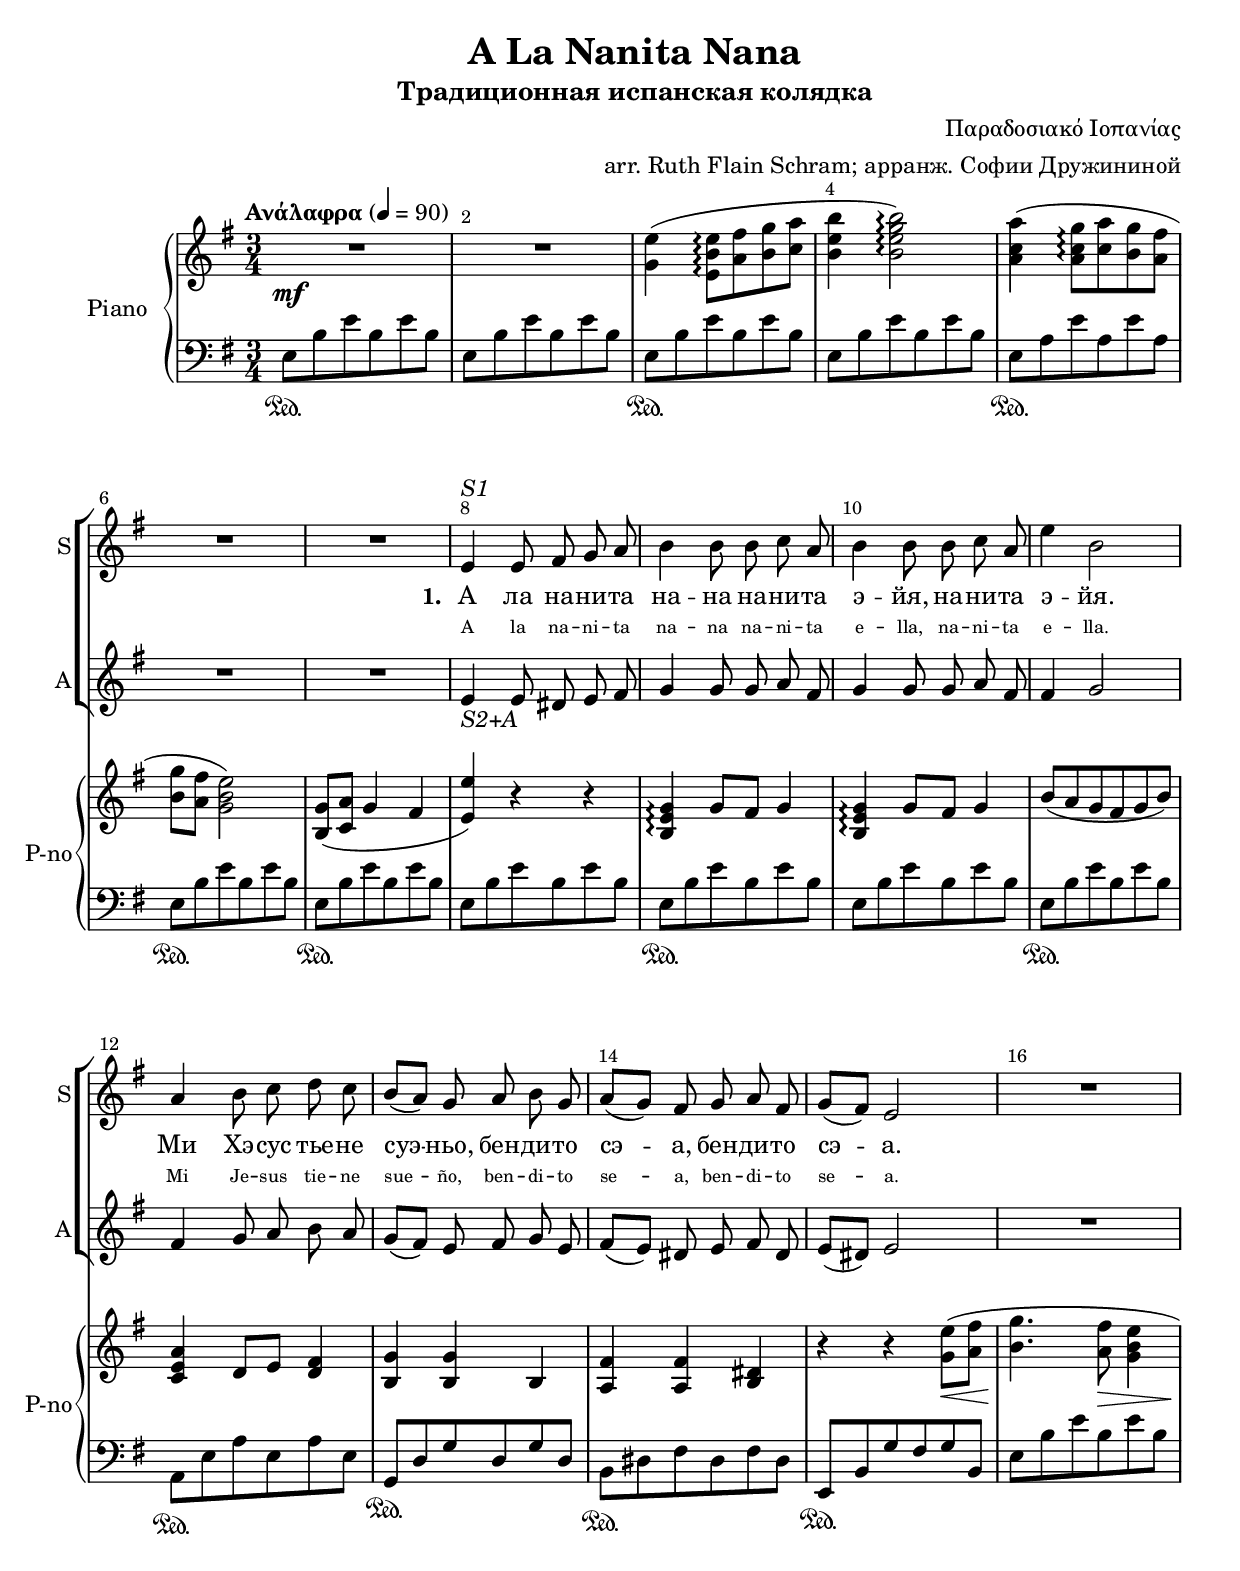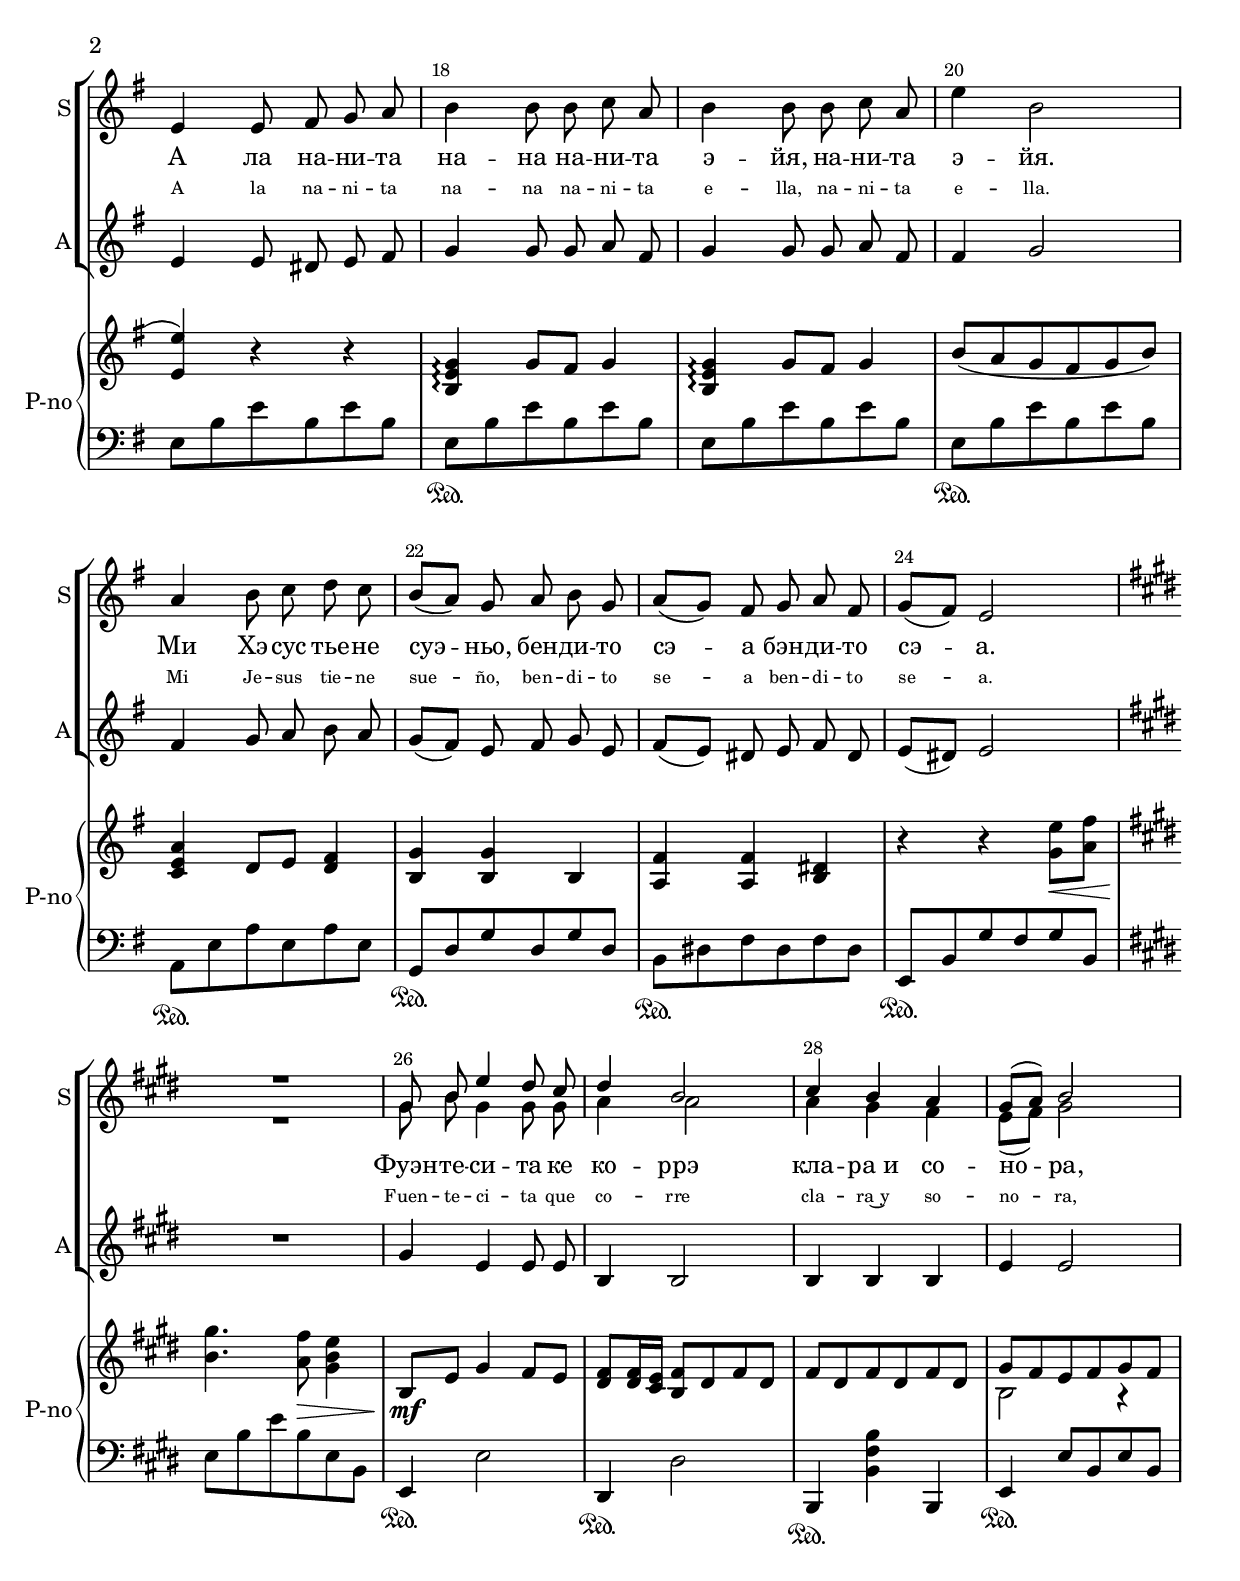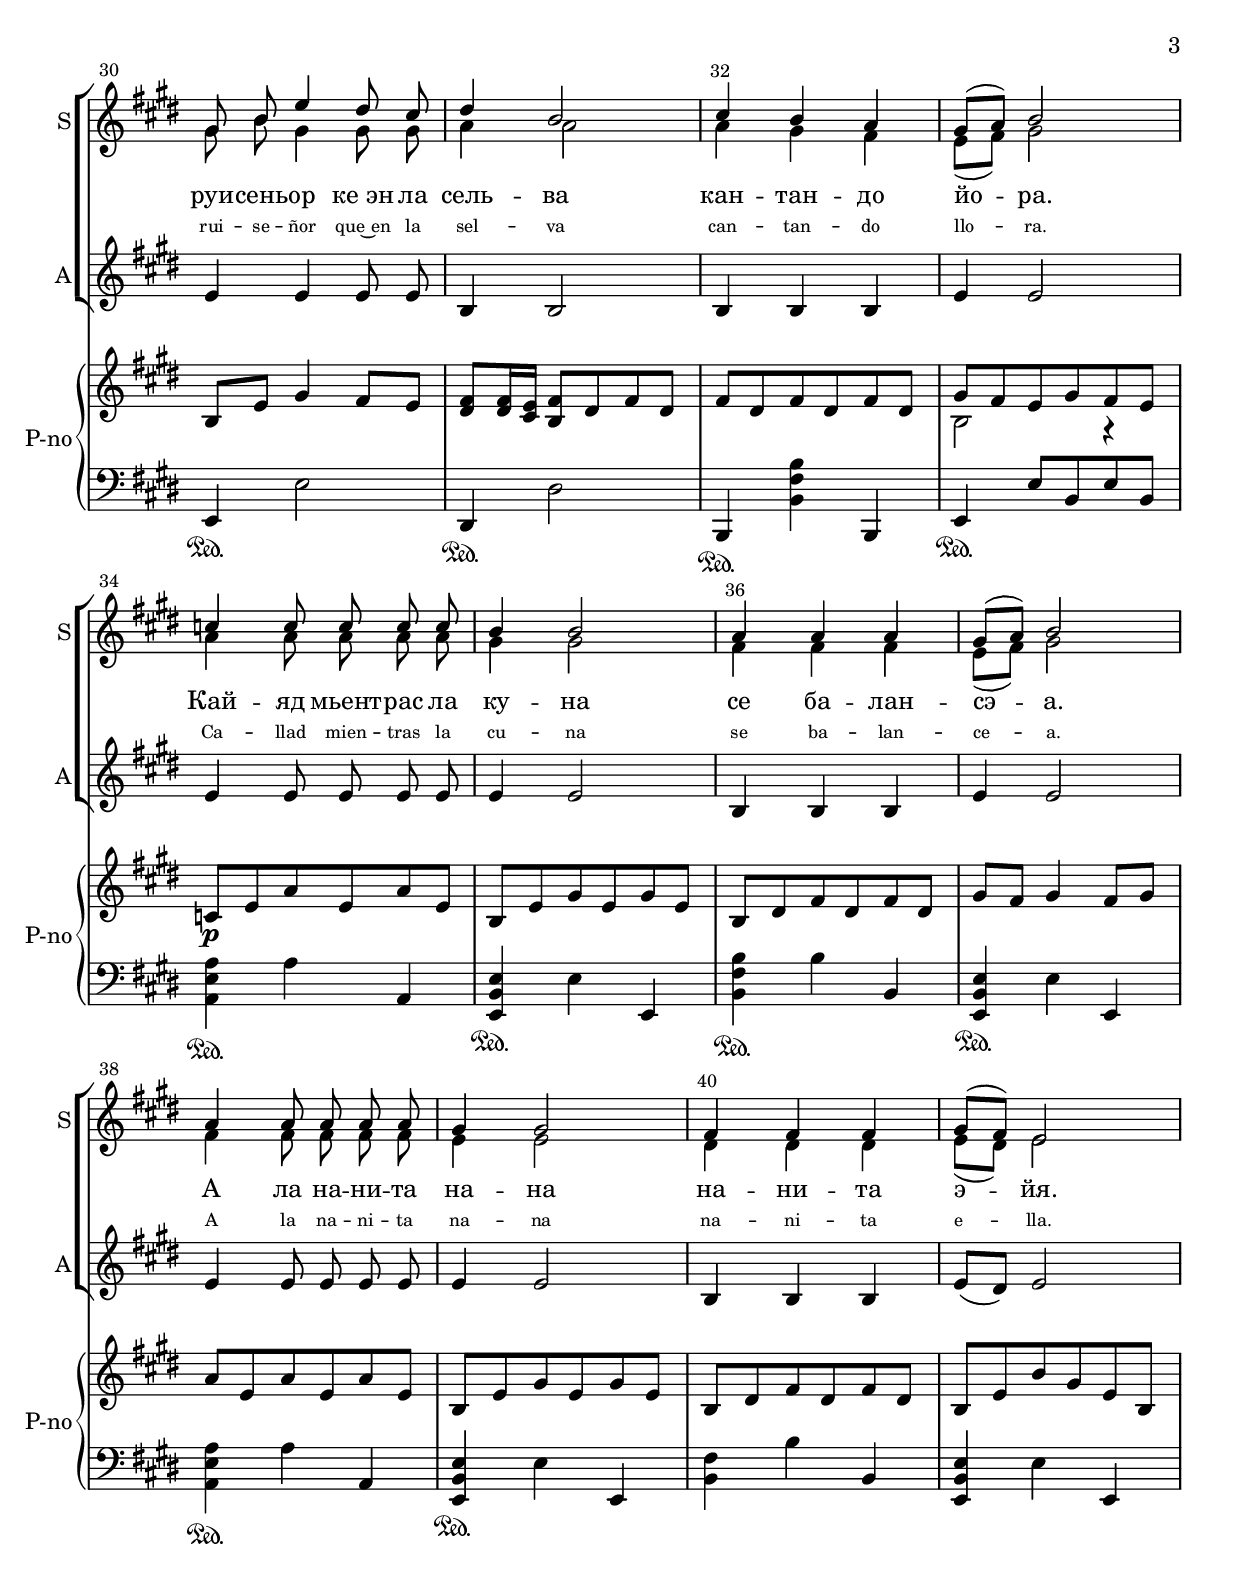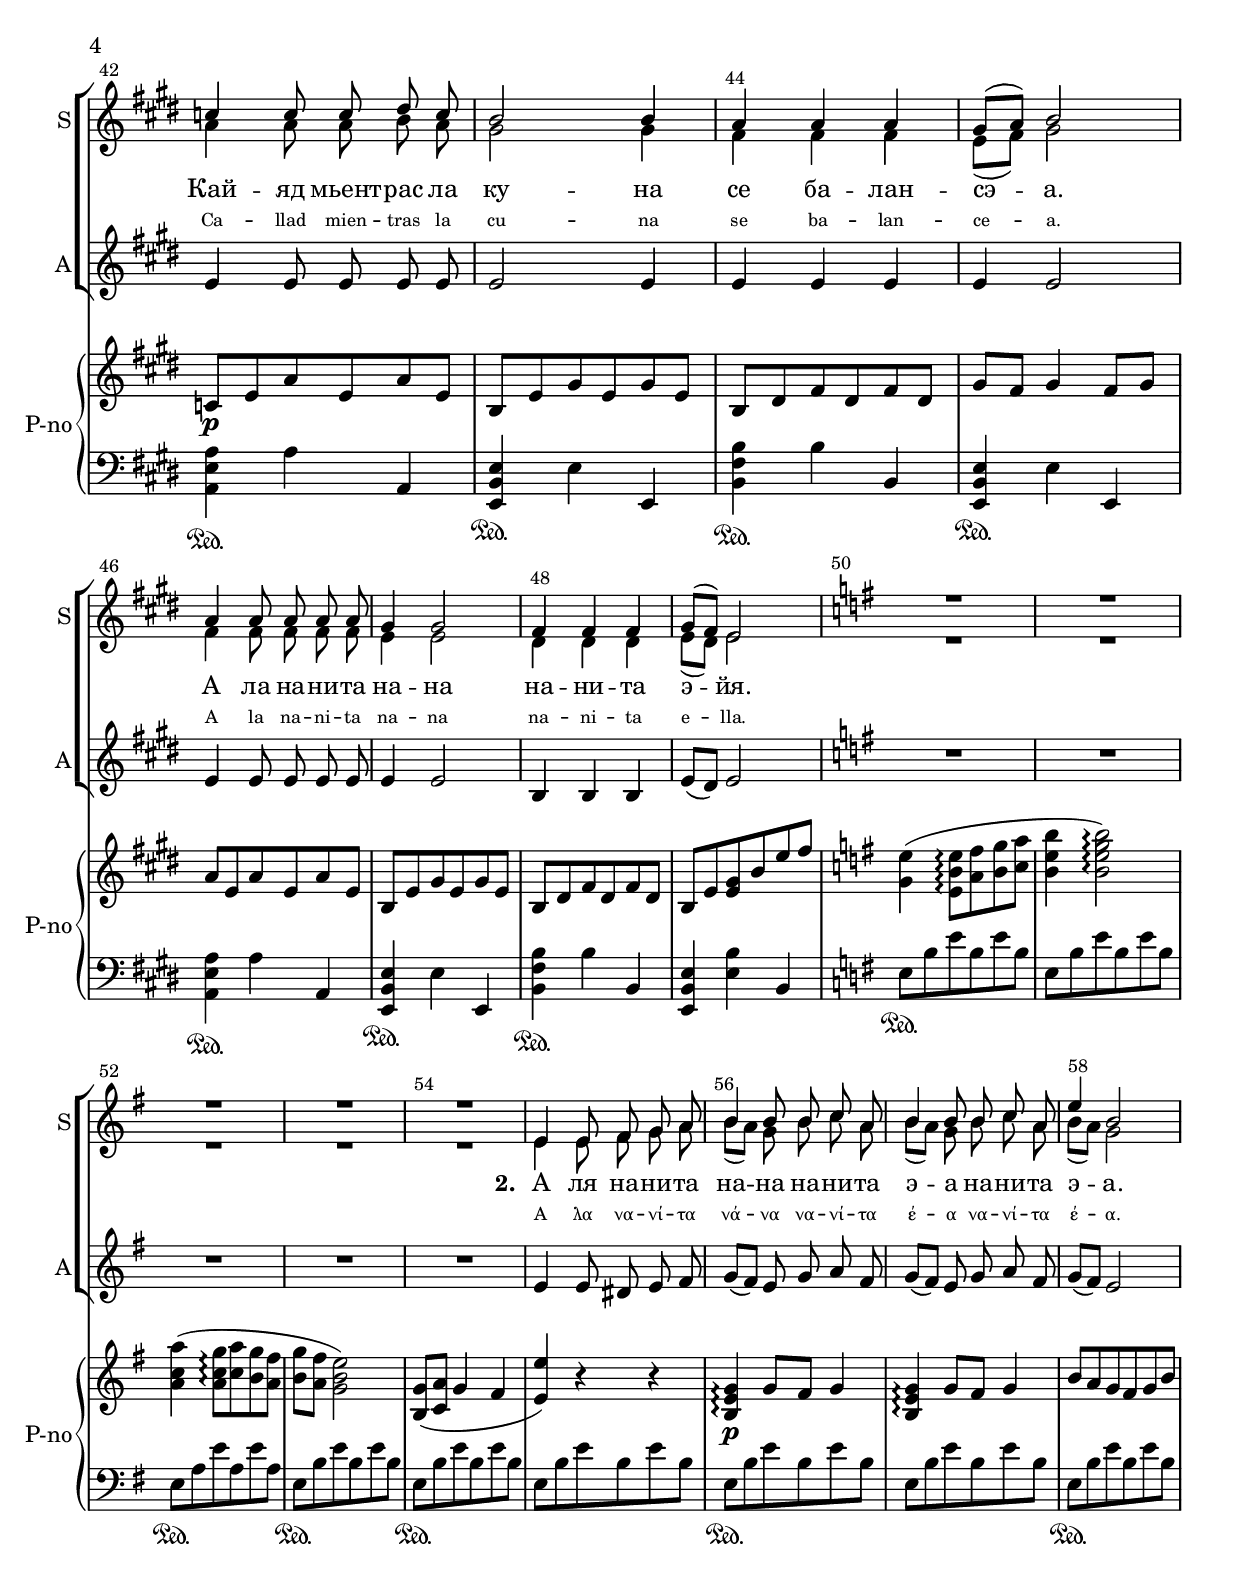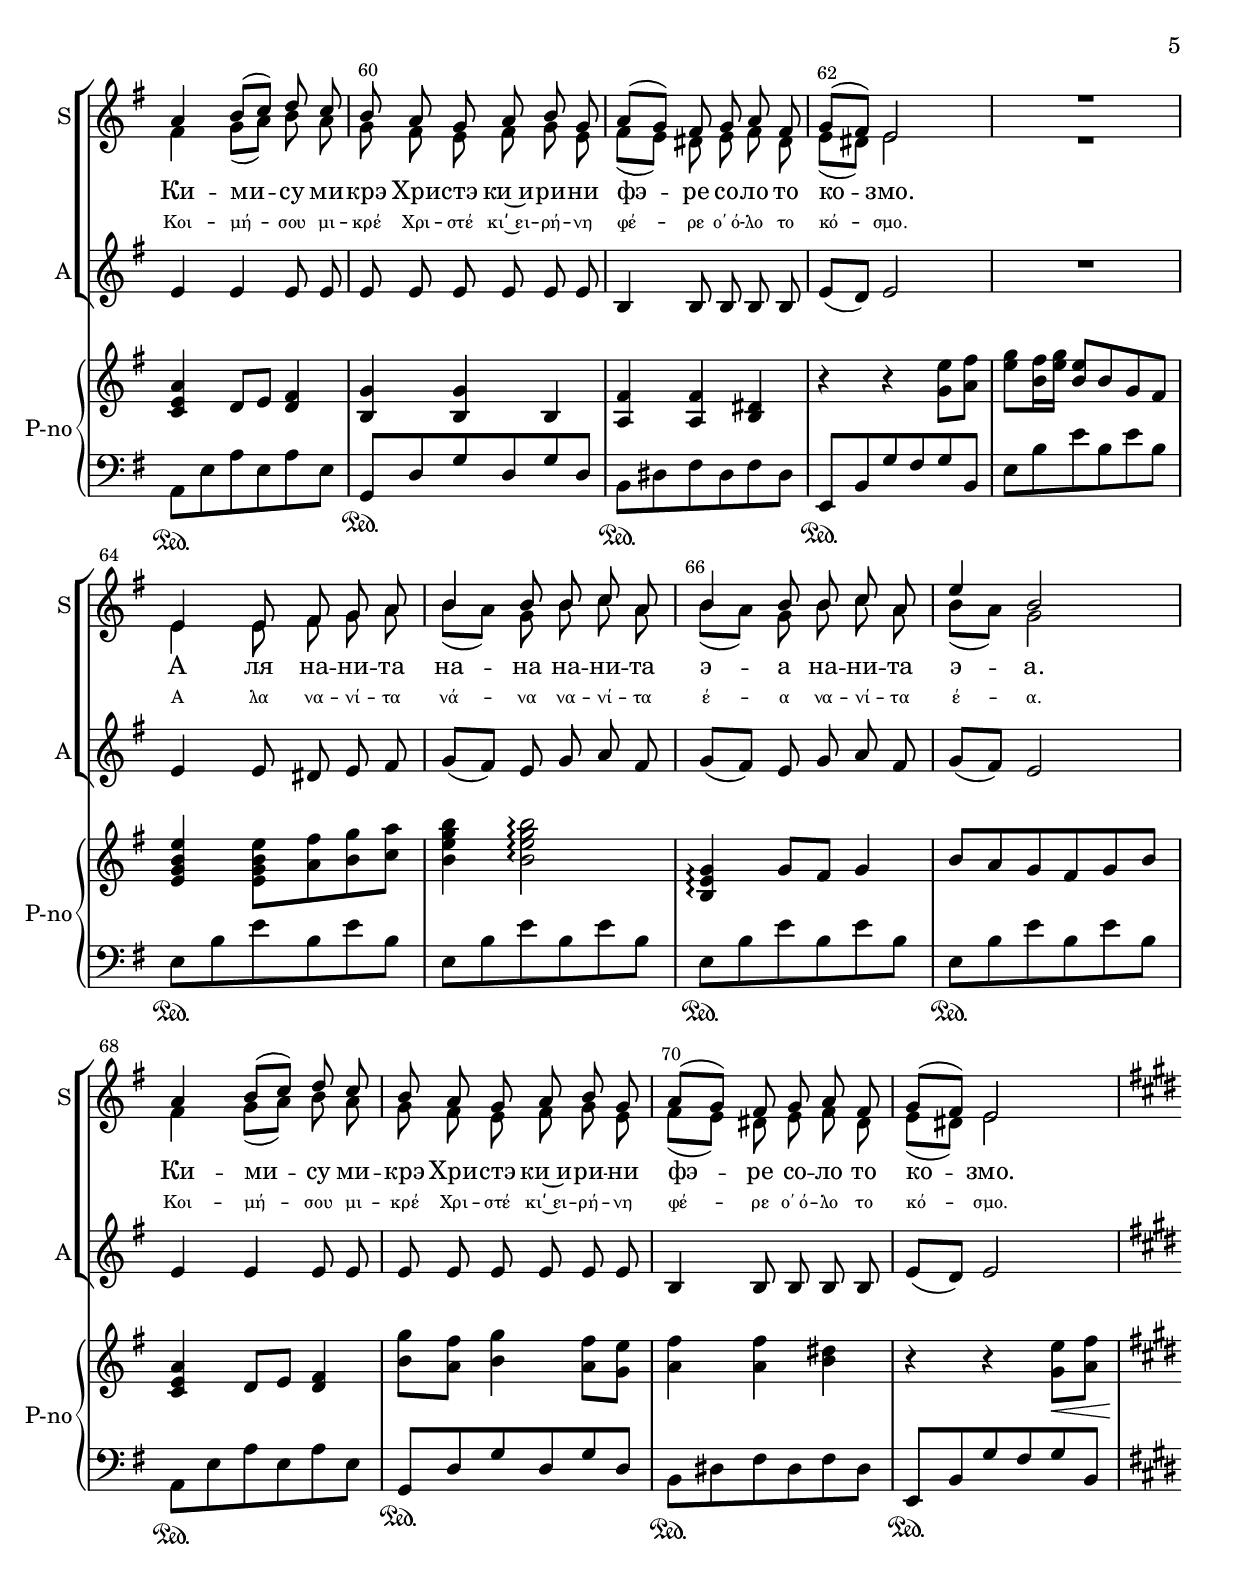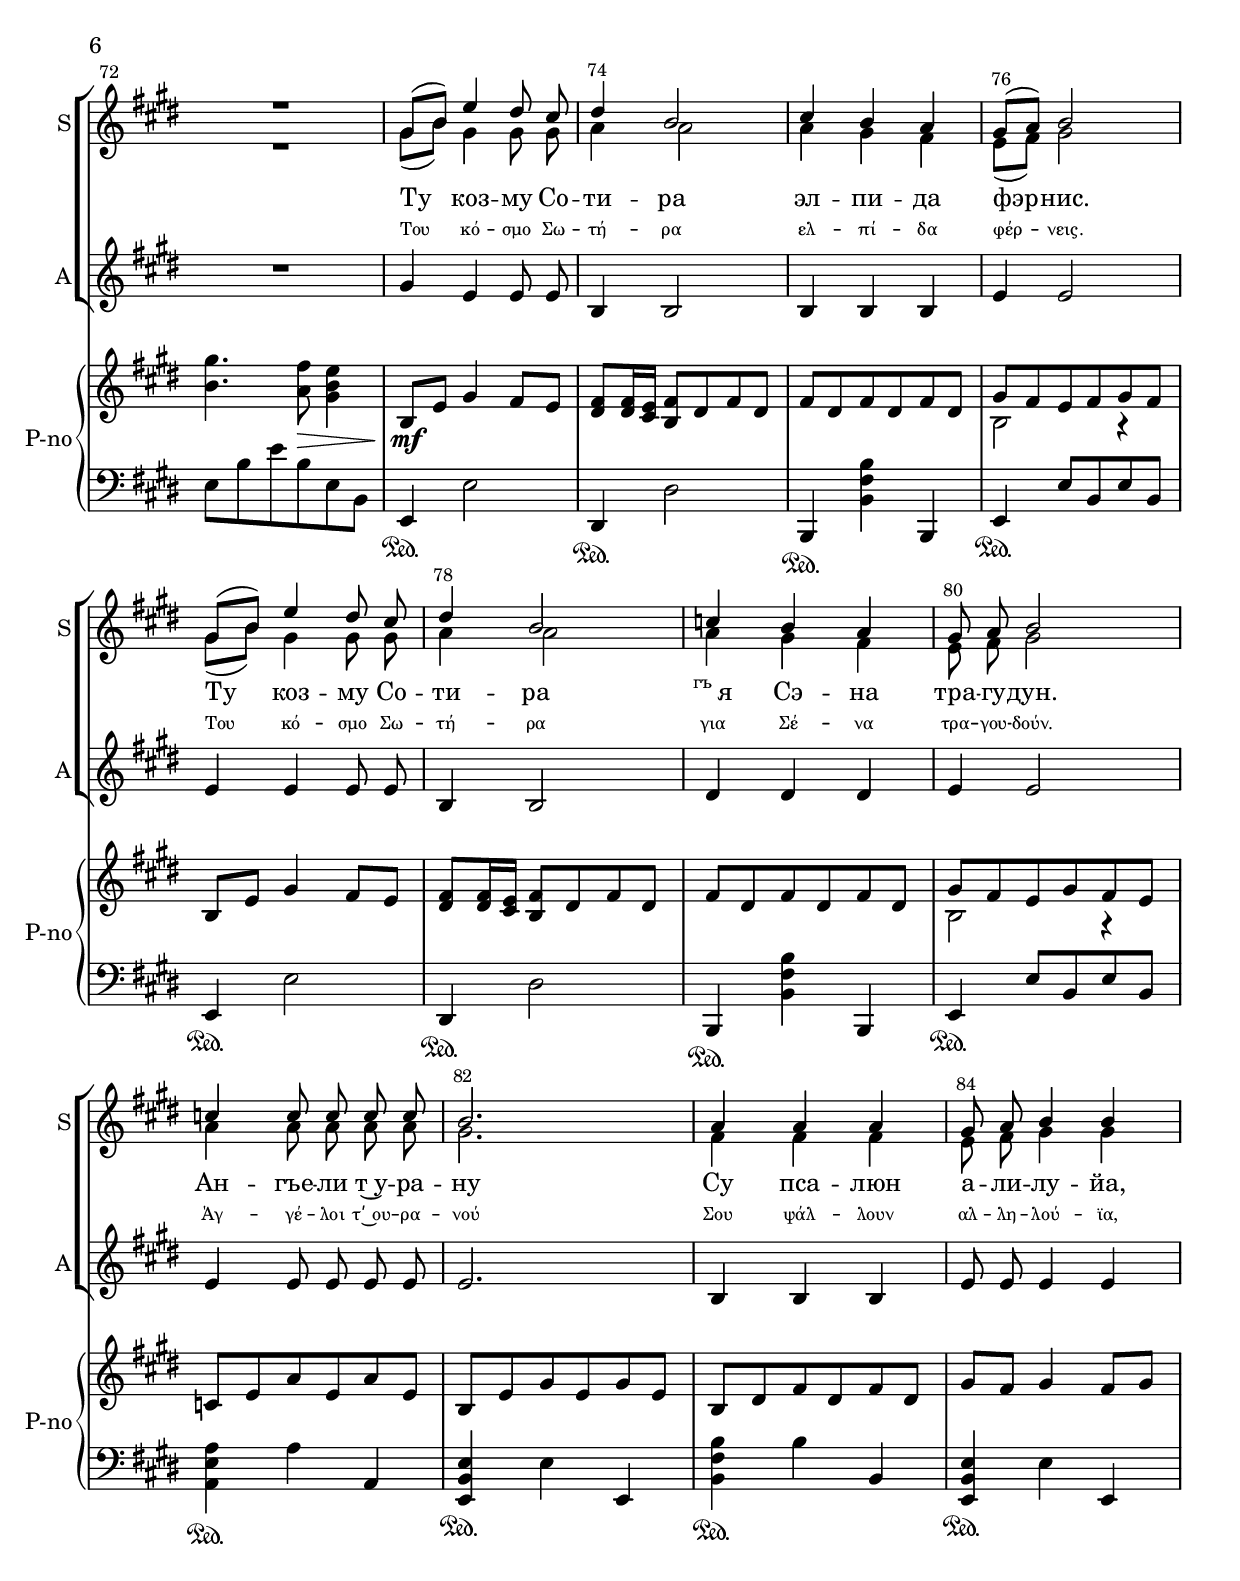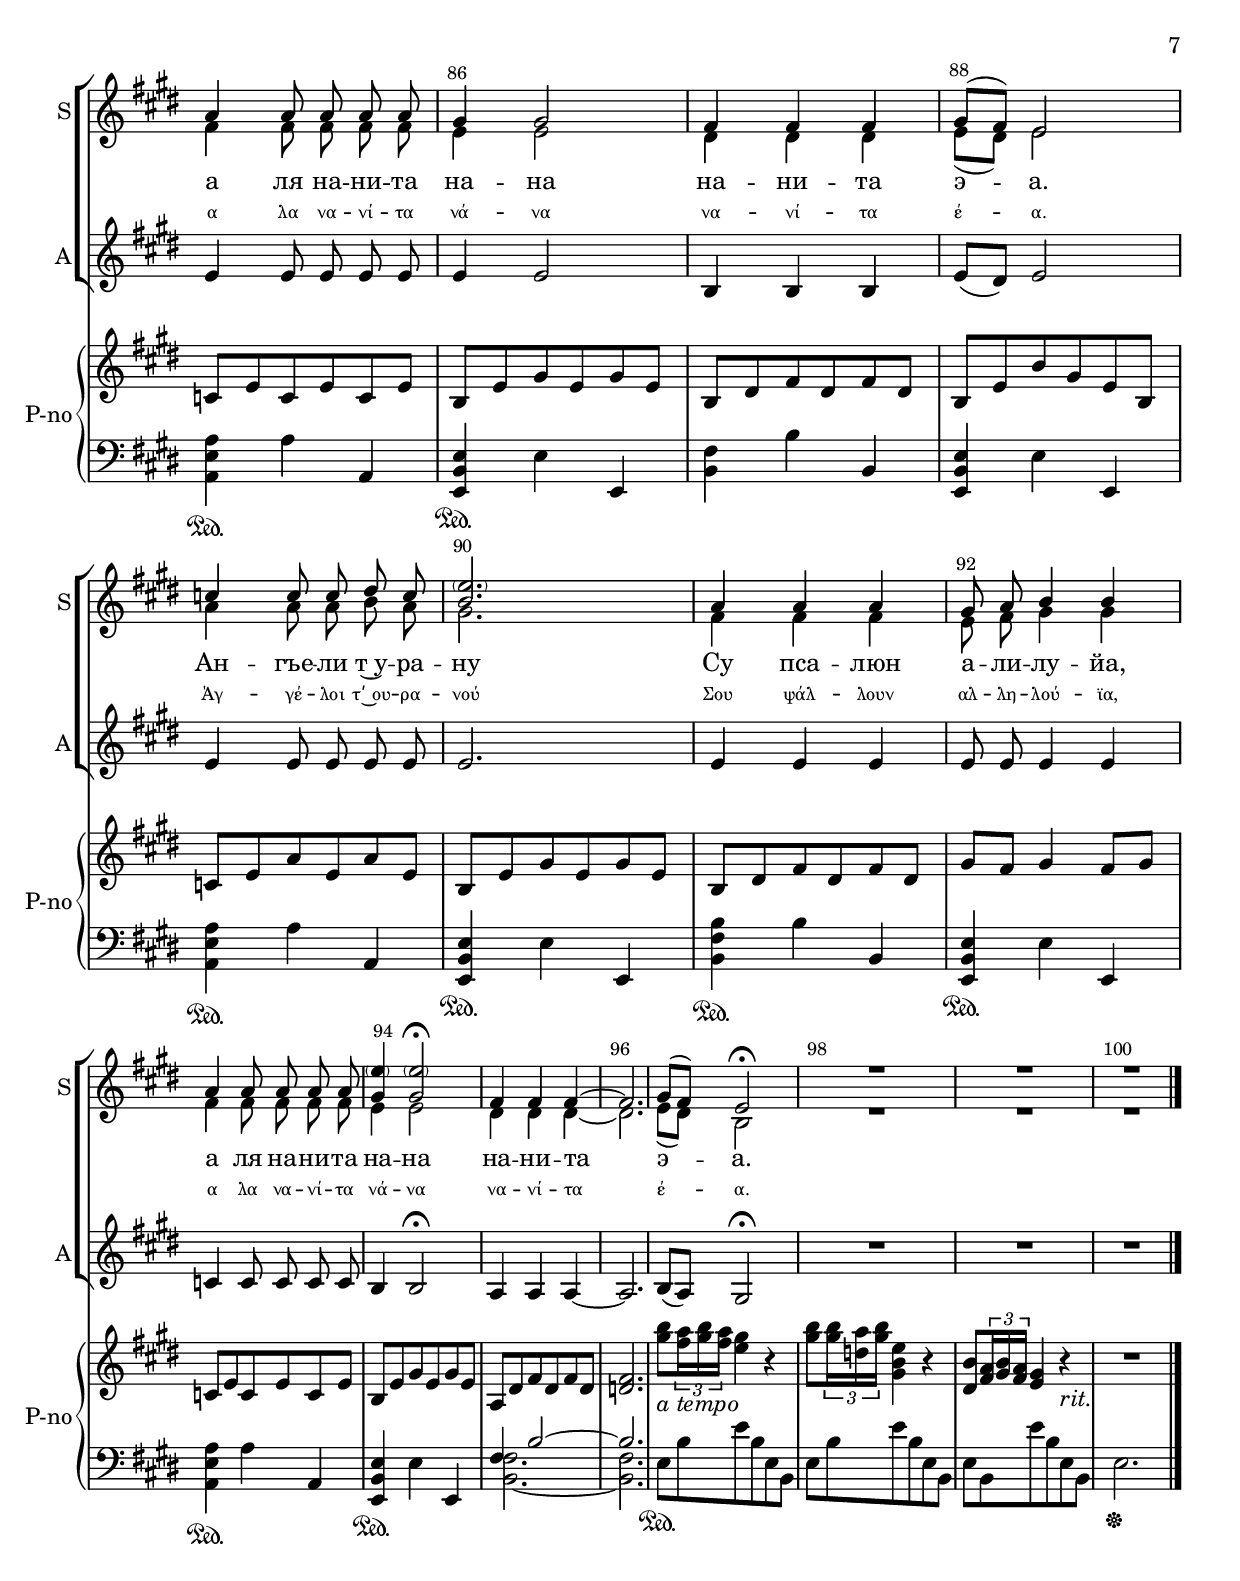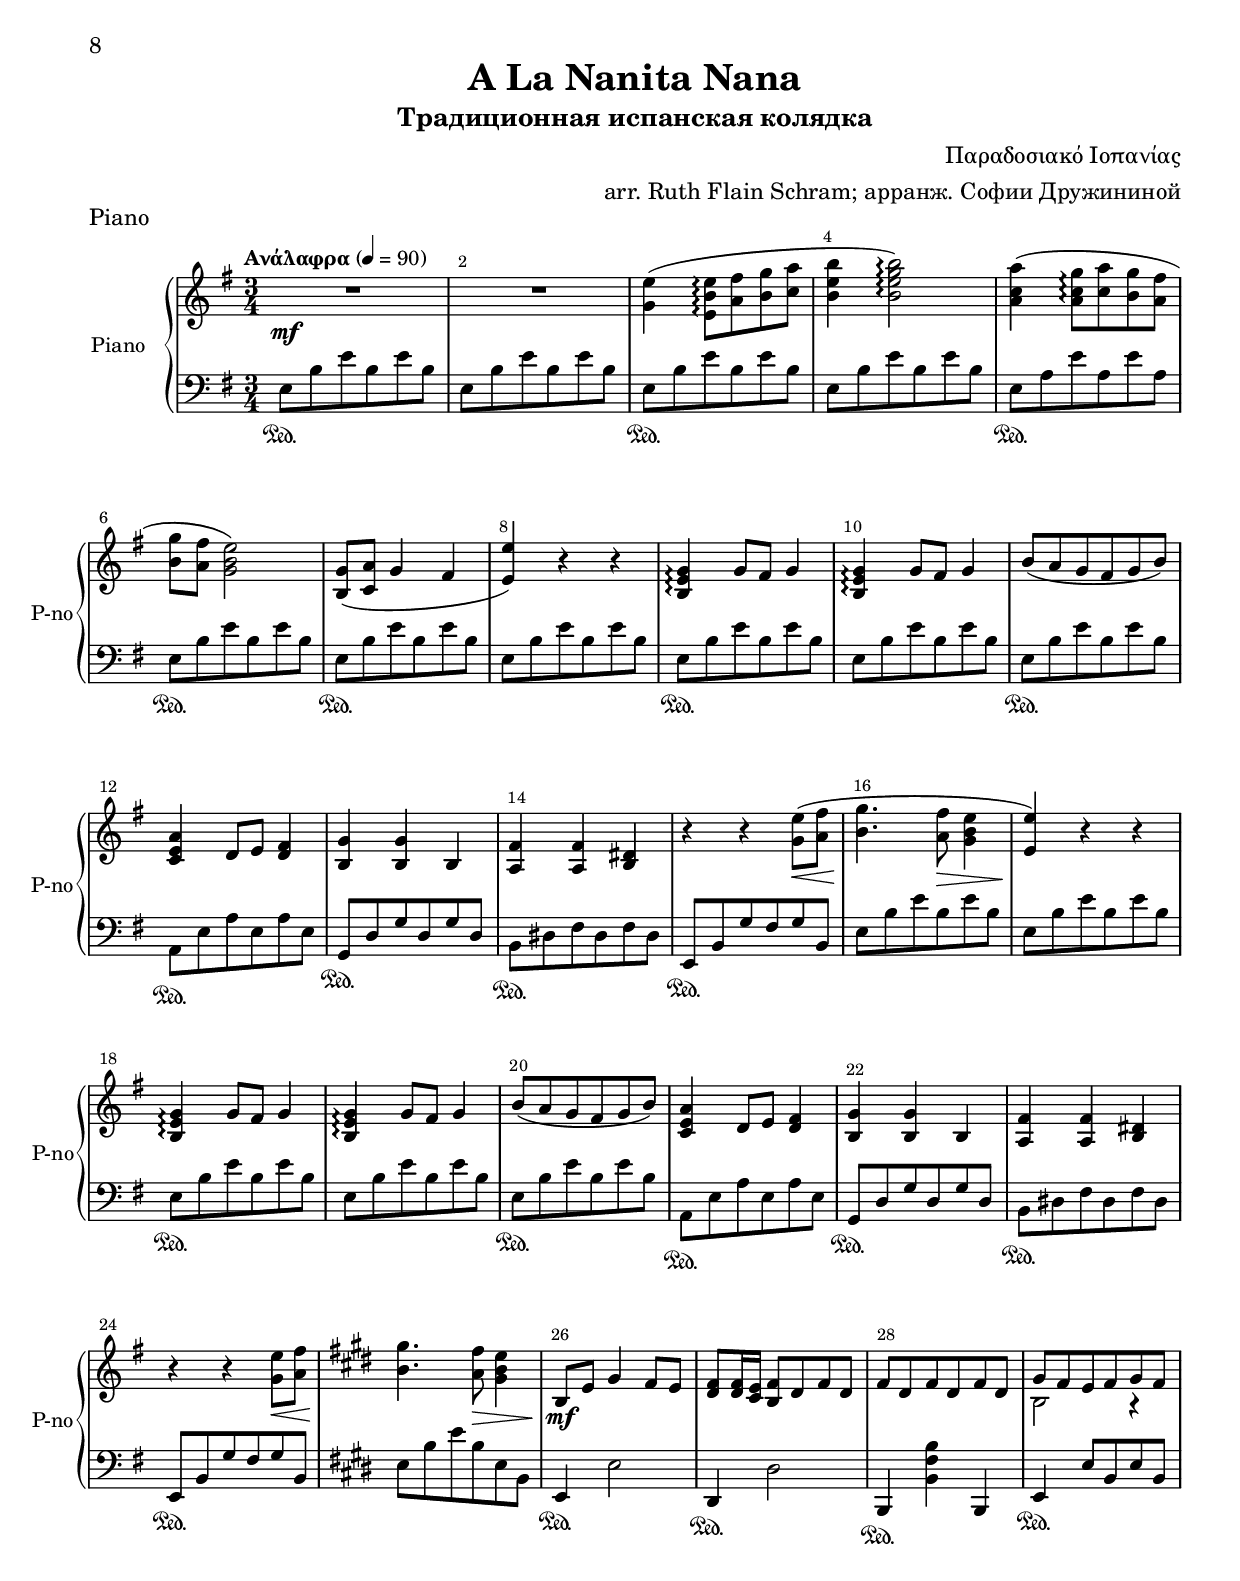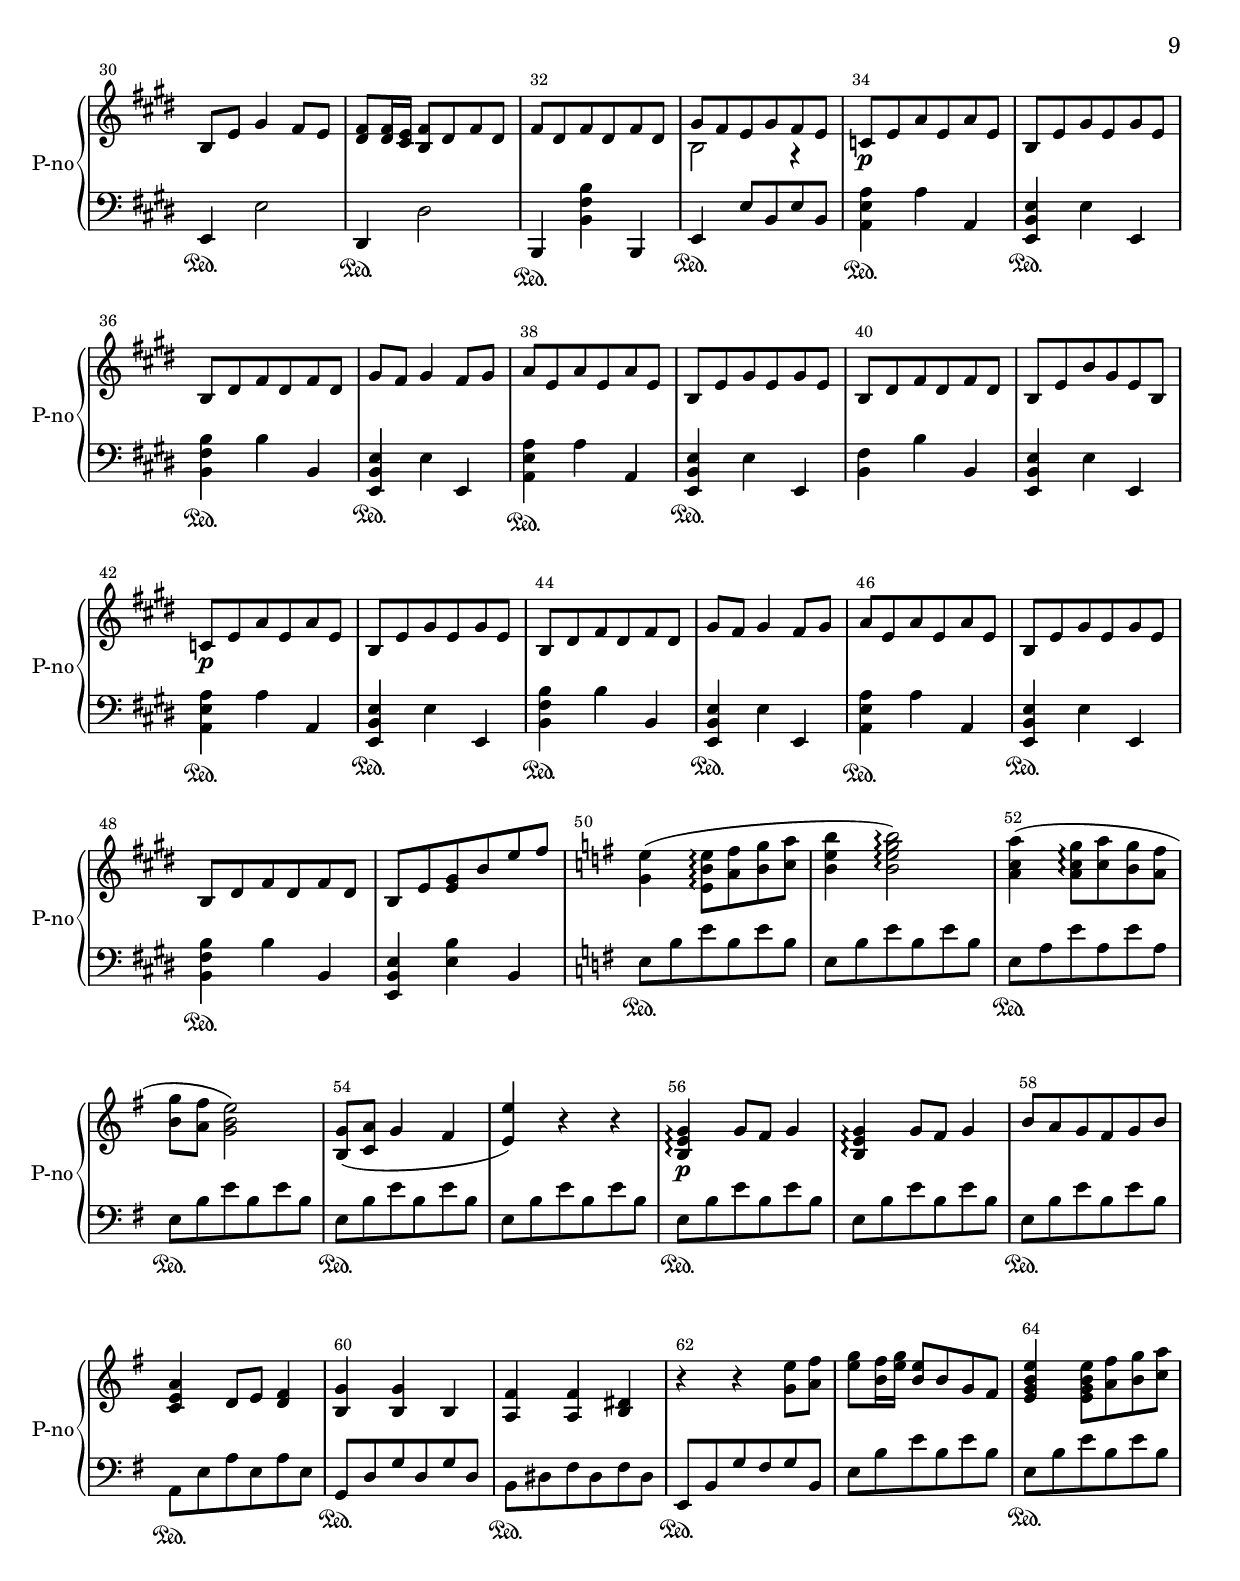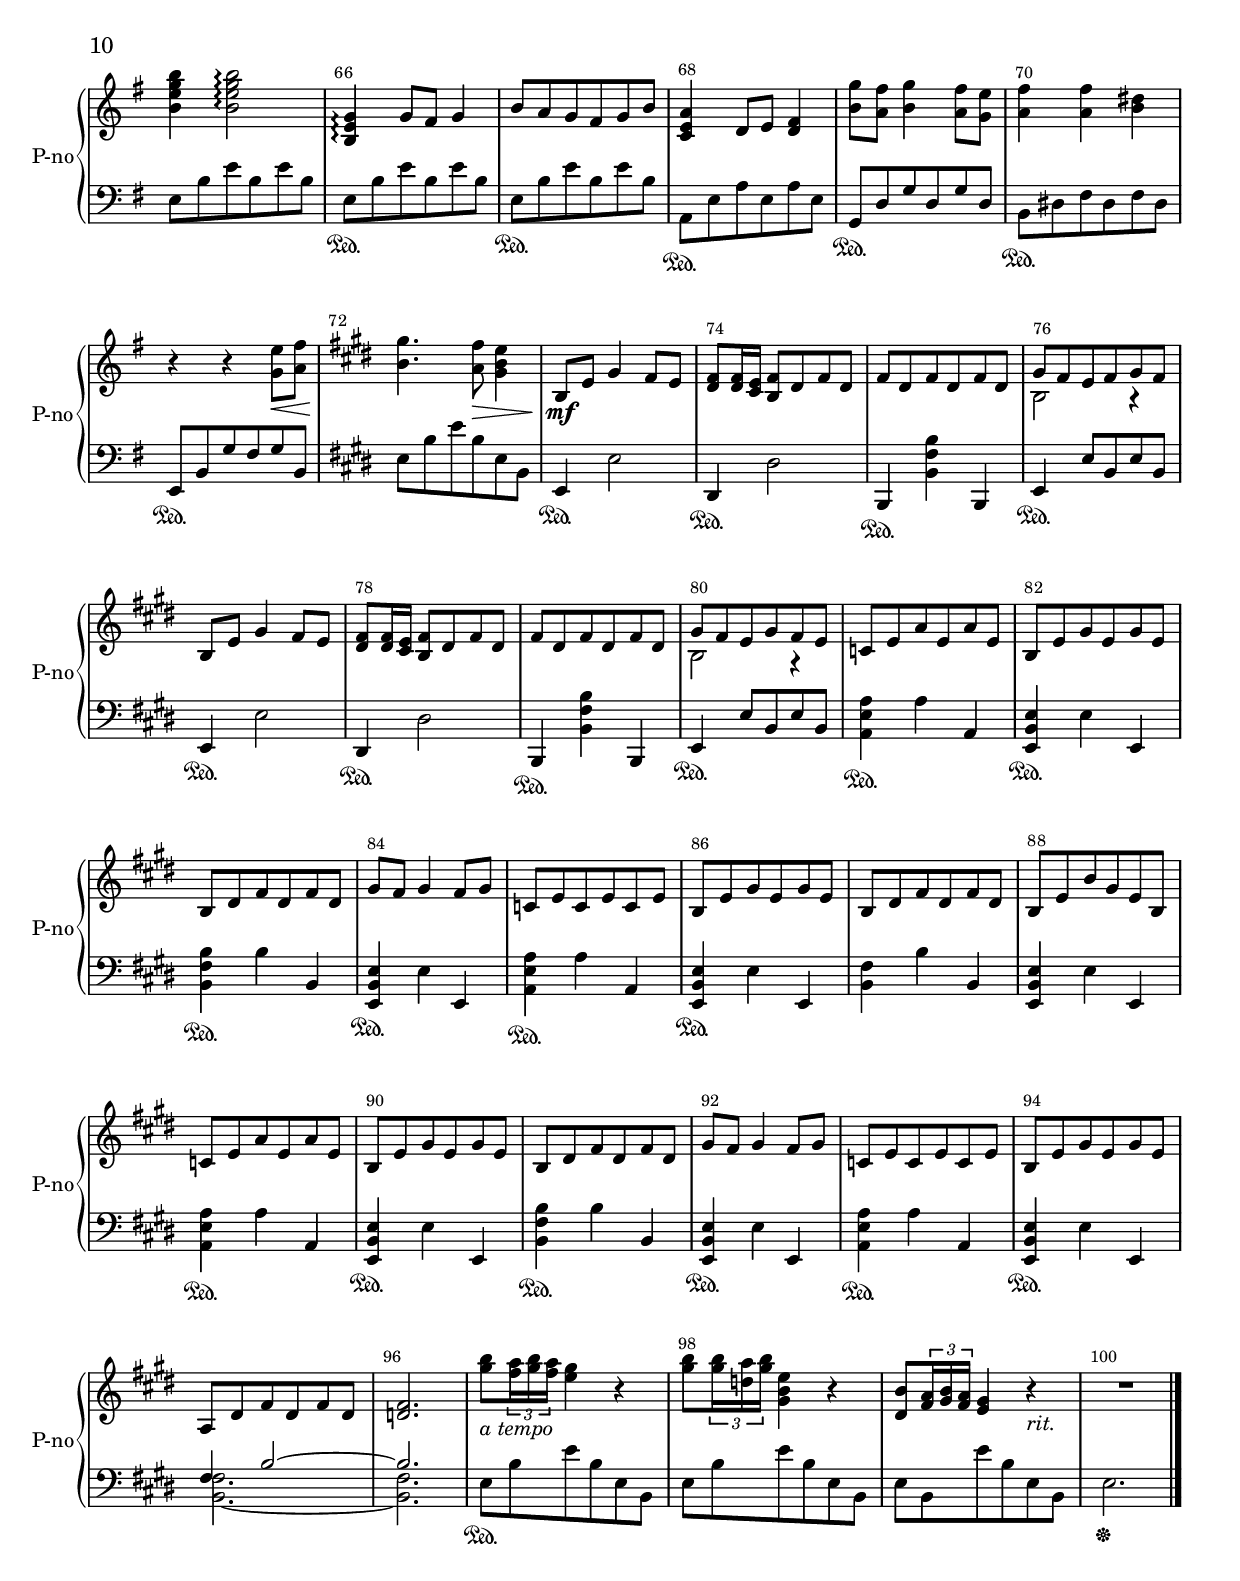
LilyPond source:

\version "2.20"

% закомментируйте строку ниже, чтобы получался pdf с навигацией
#(ly:set-option 'point-and-click #f)
#(ly:set-option 'midi-extension "mid")
#(ly:set-option 'embed-source-code #t) % внедряем исходник как аттач к pdf
#(set-default-paper-size "a4")
%#(set-global-staff-size 18)

\header {
  title = "A La Nanita Nana"
  subtitle = "Традиционная испанская колядка"
  composer = "Παραδοσιακό Ιοπανίας"
  arranger = "arr. Ruth Flain Schram; арранж. Софии Дружининой"
%  poet = "Слова Е. Руженцева"
  % Удалить строку версии LilyPond 
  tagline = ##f
}

%make visible number of every 2-nd bar
secondbar = {
  \override Score.BarNumber.break-visibility = #end-of-line-invisible
  \override Score.BarNumber.X-offset = #1
  \override Score.BarNumber.self-alignment-X = #LEFT
  \set Score.barNumberVisibility = #(every-nth-bar-number-visible 2)
}

% move dynamics a bit left (to be not up/under the note, but before)
placeDynamicsLeft = { \override DynamicText.X-offset = #-2.5 }

globali = {
  \time 3/4
  \numericTimeSignature
  \secondbar
%  \placeDynamicsLeft
      \set Score.skipBars = ##t
    \override MultiMeasureRest.expand-limit = #1
    \tempo "Ανάλαφρα" 4=90
}

global = {
  \globali
  \key e \minor
}

globaledur = {
  \globali
  \key e \major
}



%use this as temporary line break
abr = { \break }

% uncommend next line when finished
%abr = {}

%once hide accidental (runaround for cadenza
nat = { \once \hide Accidental }


introrest =  {
  R2.*7
}

secondrest =  {
  R2.*5
}

sopvoice = \relative c' {
  
  \global
  \autoBeamOff
  \dynamicUp
  \secondbar
  \oneVoice
  \introrest
  e4^\markup\italic"S1" e8 fis g a b4 b8 b c a |
  b4 b8 b c a  e'4 b2 | \abr
  a4 b8 c d c b[( a]) g a b g |

  a8[( g]) fis g a fis g[( fis]) e2 R2. \abr

  e4 e8 fis g a b4 b8 b c a |
  b4 b8 b c a  e'4 b2 | \abr
  a4 b8 c d c b[( a]) g a b g |
      a8[( g]) fis g a fis g[( fis]) e2 
      
      \key e\major
      \voiceOne
      R2.
  
  
  
% \key e\major
  
  
  gis8 b e4 dis8 cis dis4 b2 |
  cis4 b a gis8[( a]) b2 | \abr
  gis8 b e4 dis8 cis dis4 b2 |
  cis4 b a gis8[( a]) b2 | \abr
  
  c4 c8 c c c b4 b2 |
  a4 a a gis8[( a]) b2 | \abr
  a4 a8 a a a gis4 gis2 |
  fis4 fis fis gis8[( fis]) e2 | \abr
  
  c'4 c8 c dis c b2 b4 |
  a4 a a gis8[( a]) b2 | \abr
  a4 a8 a a a gis4 gis2 |
  fis4 fis fis gis8[( fis]) e2
  
  \key e\minor
  
  \secondrest
  
  e4 e8 fis g a b4 b8 b c a |
  b4 b8 b c a  e'4 b2 |
  \abr
  a4 b8[( c]) d c b a g a b g |

  a8[( g]) fis g a fis g[( fis]) e2 R2. \abr

        e4 e8 fis g a b4 b8 b c a |
  b4 b8 b c a  e'4 b2 |
  \abr
  a4 b8[( c]) d c b a g a b g |
      a8[( g]) fis g a fis g[( fis]) e2 
      \key e\major R2.


%  \key e\major
  
  
  gis8[( b]) e4 dis8 cis dis4 b2 |
  cis4 b a gis8[( a]) b2 | \abr
  gis8[( b]) e4 dis8 cis dis4 b2 |
  c4 b a gis8 a b2 |
  
  \abr
  c4 c8 c c c b2. |
  a4 a a gis8 a b4 b |
  \abr
  a4 a8 a a a gis4 gis2 |
  fis4 fis fis gis8[( fis]) e2 |
  
  \abr
  c'4 c8 c dis c <b \parenthesize e>2. |
  a4 a a gis8 a b4 b |
  \abr
  a4 a8 a a a <gis \parenthesize e'>4 q2 \fermata |
  fis4 fis fis~ |
  fis2. |
  gis8[( fis]) e2\fermata
  
  R2.*3
  
   \bar "||"
}

sopvoiceii = \relative c'' {
  \global
  \autoBeamOff
  \introrest
  \voiceTwo
  s2.*17
  \key e\major
  
    R2.

 
  gis8 b gis4 gis8 gis a4 a2 |
  a4 gis fis e8[( fis]) gis2 |
  gis8 b gis4 gis8 gis a4 a2 |
  a4 gis fis e8[( fis]) gis2 |
  
  a4 a8 a a a gis4 gis2 |
  fis4 fis fis e8[( fis]) gis2 |
  fis4 fis8 fis fis fis e4 e2 |
  dis4 dis dis e8[( dis]) e2|
  
  a4 a8 a b a gis2 gis4 |
  fis4 fis fis e8[( fis]) gis2 |
  fis4 fis8 fis fis fis e4 e2 |
  dis4 dis dis e8[( dis]) e2
  
   \key e\minor
  \secondrest
  
    e4 e8 fis g a b8([ a]) g b c a |
    b8([ a]) g b c a b([ a]) g2
    fis4 g8[( a]) b a g fis e fis g e |

  fis8[( e]) dis e fis dis e[( dis]) e2 R2.

          e4 e8 fis g a b8([ a]) g b c a |
    b8([ a]) g b c a b[( a)] g2
    fis4 g8[( a]) b a g fis e fis g e |
      fis8[( e]) dis e fis dis e[( dis]) e2 
      \key e\major
      R2.

  
  gis8[( b]) gis4 gis8 gis a4 a2 |
  a4 gis fis e8[( fis]) gis2 |
  gis8[( b]) gis4 gis8 gis a4 a2 |
  a4 gis fis e8 fis gis2 |
  
  a4 a8 a a a gis2. |
  fis4 fis fis e8 fis gis4 gis |
  fis4 fis8 fis fis fis e4 e2 |
  dis4 dis dis e8[( dis]) e2|
  
  a4 a8 a b a gis2. |
  fis4 fis fis e8 fis gis4 gis |
  fis4 fis8 fis fis fis e4 e2 |
  dis4 dis dis~ |
  dis2. |
  e8[( dis]) b2
  
  R2.*3
  
}

altvoice = \relative c' {
  \global
  \autoBeamOff
  \oneVoice
  \dynamicDown  
 \introrest
 e4_\markup\italic"S2+A" e8 dis e fis g4 g8 g a fis |
 g4 g8 g a fis fis4 g2 |
 fis4 g8 a b a g[( fis]) e fis g e |

     fis8[( e]) dis e fis dis e[( dis]) e2 R2. 
     
 e4 e8 dis e fis g4 g8 g a fis |
 g4 g8 g a fis fis4 g2 |
 fis4 g8 a b a g([ fis]) e fis g e |
     fis8[( e]) dis e fis dis e[( dis]) e2 
     
     \key e\major
     R2.

 
 
  
  gis4 e e8 e b4 b2 |
  b4 b b e e2 |
  e4 e e8 e b4 b2 |
  b4 b b e e2 |
  
  e4 e8 e e e e4 e2 |
  b4 b b e4 e2 |
  e4 e8 e e e e4 e2 |
  b4 b b e8[( dis]) e2 |
  
  e4 e8 e e e e2 e4 |
  e4 e e e4 e2 |
  e4 e8 e e e e4 e2 |
  b4 b b e8[( dis]) e2
  
  \key e\minor
  
  \secondrest
  
  
 e4 e8 dis e fis g8[( fis]) e g a fis |
 g8[( fis]) e g a fis g8([ fis]) e2 |
 e4 e4 e8 e e e e e e e |
     b4 b8 b b b e[( d]) e2 R2.
   
   e4 e8 dis e fis g8([ fis]) e g a fis |
 g8[( fis]) e g a fis g8([ fis]) e2 |
 e4 e e8 e e e e e e e |
     b4 b8 b b b e[( d]) e2 
     
     \key e\major
     R2.
  
  gis4 e e8 e b4 b2 |
  b4 b b e e2 |
  e4 e e8 e b4 b2 |
  dis4 dis dis e4 e2 |
  
  e4 e8 e e e e2. |
  b4 b b e8 e e4 e |
  e e8 e e e e4 e2 |
  b4 b b e8[( dis]) e2 |
  
  
  e4 e8 e e e e2. |
  e4 e e e8 e e4 e |
  c4 c8 c c c b4 b2\fermata |
  a4 a a~ |
  a2. |
  b8[( a]) gis2\fermata
  
  R2.*3
  
  \bar "||"
}



right = \relative c'' {
  \global
   R2.\mf R |
   
   %3
   <g e'>4( <e b' e>8\arpeggio <a fis'> <b g'> <c a'> |
   <b e b'>4 <b e g b>2\arpeggio) |
   <a c a'>4( <a c g'>8\arpeggio <c a'> <b g'> <a fis'>|
   <b g'> <a fis'> <g b e>2) |
   <b, g'>8( <c a'> g'4 fis |
   <e e'>) r r 
   
   %9
   <b e g>4\arpeggio g'8 fis g4 |
   <b, e g>4\arpeggio g'8 fis g4 |
   b8( a g fis g b) |
   
   % 12
   <c, e a>4 d8 e <d fis>4 |
   <b g'>4 q b |
   <a fis'> q <b dis> |
   r r <g' e'>8(\< <a fis'> |
   <b g'>4.\! <a fis'>8\> <g b e>4 |
   <e e'>4)\! r r |
   
   %18
   <b e g>4\arpeggio g'8 fis g4 |
   <b, e g>4\arpeggio g'8 fis g4 |
   b8( a g fis g b) |
   <c, e a>4 d8 e <d fis>4 |
   <b g'>4 q b |
   <a fis'> q <b dis> |
   
   %24
   r4 r <g' e'>8\< <a fis'> |
   \key e\major
   <b gis'>4.\! <a fis'>8\> <gis b e>4 |
   
   % припев 26
   b,8\mf e gis4 fis8 e
   <dis fis>8 q16 <cis e> <b fis'>8 dis fis dis |
   fis dis fis dis fis dis |
   
   %29
   << { gis8 fis e fis gis fis } \\ {b,2 r4 } >>
   b8 e gis4 fis8 e |
   <dis fis>8 q16 <cis e> <b fis'>8 dis fis dis |
   fis dis fis dis fis dis |
      << { gis8 fis e gis fis e } \\ {b2 r4 } >>
  
  %34
  c8\p e a e a e |
  b e gis e gis e |
  %36
  b dis fis dis fis dis |
  gis fis gis4 fis8 gis |
  a e a e a e |
  b e gis e gis e |
  
  % new 40-41
  b dis fis dis fis dis |
  b e b' gis e b |
  
  % original 34-40
  c8\p e a e a e |
  b e gis e gis e |
  %36
  b dis fis dis fis dis |
  gis fis gis4 fis8 gis |
  a e a e a e |
  b e gis e gis e |
  b dis fis dis fis dis |
  
  %insert
  b e <e gis> b' e fis |
  \key e\minor
  
  % original 3-7
  <g, e'>4( <e b' e>8\arpeggio <a fis'> <b g'> <c a'> |
   <b e b'>4 <b e g b>2\arpeggio) |
   <a c a'>4( <a c g'>8\arpeggio <c a'> <b g'> <a fis'>|
   <b g'> <a fis'> <g b e>2) |
   <b, g'>8( <c a'> g'4 fis |
  
   % original 43-58
   <e e'>4) r r |
   <b e g>\arpeggio\p g'8 fis g4 |
   <b, e g>\arpeggio g'8 fis g4 |
   b8 a g fis g b |
   <c, e a>4 d8 e <d fis>4 |
   <b g'> q b |
   <a fis'> q <b dis> |
   r r <g' e'>8 <a fis'> |
   <e' g> <b fis'>16 <e g> <b e>8 b g fis |
   
   % original page 3
   <e g b e>4 q8 <a fis'> <b g'> <c a'> |
   <b e g b>4 q2\arpeggio |
   <b, e g>4\arpeggio g'8 fis g4 |
   b8 a g fis g b |
   <c, e a>4 d8 e <d fis>4 |
   <b' g'>8 <a fis'> <b g'>4 <a fis'>8 <g e'> |
   <a fis'>4 q <b dis> |
   
   % original 24-33
   r4 r <g e'>8\< <a fis'> |
  \key e\major
  <b gis'>4.\! <a fis'>8\> <gis b e>4 |
   
   % припев 26
   b,8\mf e gis4 fis8 e
   <dis fis>8 q16 <cis e> <b fis'>8 dis fis dis |
   fis dis fis dis fis dis |
   
   %29
   << { gis8 fis e fis gis fis } \\ {b,2 r4 } >>
   b8 e gis4 fis8 e |
   <dis fis>8 q16 <cis e> <b fis'>8 dis fis dis |
   fis dis fis dis fis dis |
      << { gis8 fis e gis fis e } \\ {b2 r4 } >>
   
   
   %original 61-66
   
   c8 e a e a e |
   b e gis e gis e |
   b dis fis dis fis dis |
   gis fis gis4 fis8 gis |
   c,8 e c e c e |
   b e gis e gis e |
   
   % original 40-41
b dis fis dis fis dis |
  b e b' gis e b |
   
   
   %original 61-66
   
   c8 e a e a e |
   b e gis e gis e |
   b dis fis dis fis dis |
   gis fis gis4 fis8 gis |
   c,8 e c e c e |
   b e gis e gis e |
   
   % insert 67
   a, dis fis dis fis dis |
   <d fis>2. |
   
   % original 70-73
   <gis' b>8-\markup\italic"a tempo" \tuplet 3/2 {<fis a>16 <gis b> <fis a> } <e gis>4 r |
   <gis b>8 \tuplet 3/2 {q16 <d a'> <gis b> } <gis, b e>4 r |
   <dis b'>8 \tuplet 3/2 { <fis a>16 <gis b> <fis a> } <e gis>4 r-\markup\italic"rit." |
   R2.
   \bar "|."
   
   
   
}

left = \relative c {
 \global
    e8\sustainOn b' e b e b |
    e,8 b' e b e b |
    
    %3
    e,8\sustainOn b' e b e b |
    e,8 b' e b e b |
    e,8\sustainOn a e' a, e' a, |
    e8\sustainOn  b' e b e b |
    e,8\sustainOn b' e b e b |
    e,8 b' e b e b |
    e,8\sustainOn b' e b e b |
    e,8 b' e b e b |
    e,8\sustainOn b' e b e b |
    
    a,\sustainOn e' a e a e |
    g,\sustainOn d' g d g d |
    b\sustainOn dis fis dis fis dis |
    e,\sustainOn b' g' fis g b, |
    e b' e b e b |
    e, b' e b e b |
    e,\sustainOn b' e b e b |
    e, b' e b e b |
    e,\sustainOn b' e b e b |
    a,\sustainOn e' a e a e |
    g,\sustainOn d' g d g d |
    b\sustainOn dis fis dis fis dis |
    
    % 24
    e,8\sustainOn b' g' fis g b, |
    
    \key e\major
    e b' e b e, b |
    e,4\sustainOn e'2 |
    dis,4 \sustainOn dis'2 |
    b,4\sustainOn <b' fis' b> b, |
    
    %29
    e4\sustainOn e'8 b e b |
    e,4\sustainOn e'2 |
    dis,4\sustainOn dis'2 |
    b,4\sustainOn <b' fis' b> b, |
    e4\sustainOn e'8 b e b |
    
    %34
    <a e' a>4\sustainOn a' a, |
    <e b' e>4\sustainOn e' e, |
    <b' fis' b>4\sustainOn b' b, |
    <e, b' e>4\sustainOn e' e, |
    <a e' a>4\sustainOn a' a, |
    <e b' e>4\sustainOn e' e, |
    
    %inserted 40-41
    <b' fis'> b' b, |
    <e, b' e> e' e, |
    
    % original 34-40
    <a e' a>4\sustainOn a' a, |
    <e b' e>4\sustainOn e' e, |
    <b' fis' b>4\sustainOn b' b, |
    <e, b' e>4\sustainOn e' e, |
    <a e' a>4\sustainOn a' a, |
    <e b' e>4\sustainOn e' e, |
    
    <b' fis' b>4\sustainOn b' b, |
    
    %insertion
    <e, b' e> <e' b'> b |
    \key e\minor
    
    %original 3-7
    e8\sustainOn b' e b e b |
    e,8 b' e b e b |
    e,8\sustainOn a e' a, e' a, |
    e8\sustainOn  b' e b e b |
    e,8\sustainOn b' e b e b |
    
    %original 43-58
    e,8 b' e b e b |
    e,\sustainOn b' e b e b |
    e, b' e b e b |
    e,\sustainOn b' e b e b |
    a,\sustainOn e' a e a e 
    g,\sustainOn d' g d g d |
    b\sustainOn dis fis dis fis dis |
    e,\sustainOn b' g' fis g b, |
    e b' e b e b |
    
    % original page 3, measure 52
    e,\sustainOn b' e b e b |
    e, b' e b e b |
    e, \sustainOn b' e b e b |
    e,\sustainOn b' e b e b |
    a,\sustainOn e' a e a e |
    g,\sustainOn d' g d g d |
    b\sustainOn dis fis dis fis dis |
    
    % original 24-33
    % 24
    e,8\sustainOn b' g' fis g b, |
    \key e\major
    e b' e b e, b |
    e,4\sustainOn e'2 |
    dis,4 \sustainOn dis'2 |
    b,4\sustainOn <b' fis' b> b, |
    
    %29
    e4\sustainOn e'8 b e b |
    e,4\sustainOn e'2 |
    dis,4\sustainOn dis'2 |
    b,4\sustainOn <b' fis' b> b, |
    e4\sustainOn e'8 b e b |
    
    %original 61-66
    <a e' a>4\sustainOn a' a, |
    <e b' e>\sustainOn e' e, |
    <b' fis' b>\sustainOn b' b, |
    <e, b' e>\sustainOn e' e, |
    <a e' a>\sustainOn a' a, |
    <e b' e>\sustainOn e' e, |
    
    %insertion 67-68
    %inserted 40-41
    <b' fis'> b' b, |
    <e, b' e> e' e, |
    
    
        %original 61-66
    <a e' a>4\sustainOn a' a, |
    <e b' e>\sustainOn e' e, |
    <b' fis' b>\sustainOn b' b, |
    <e, b' e>\sustainOn e' e, |
    <a e' a>\sustainOn a' a, |
    <e b' e>\sustainOn e' e, |
    
    %insertion 67-68
    << {fis'4 b2~ b2.} \\ { <b,~ fis'>2. <b fis'>2. } >>
    
    %original 70-73
    e8\sustainOn b' e b e, b |
    e b' e b e, b |
    e b e' b e, b |
    e2.\sustainOff
}


pianoPart = \new PianoStaff \with {
  instrumentName = "Piano"
  shortInstrumentName = "P-no"
  midiInstrument = "acoustic grand"
} <<
  \new Staff = "right" \right
  \new Staff = "left" { \clef bass \left }
>>

lyricscoregi = \lyricmode {
  \override Lyrics.LyricText #'font-size = #-2
%  \set stanza = "1. " 
  Α λα να -- νί -- τα νά -- να
  να -- νί -- τα έ -- α να -- νί -- τα έ -- α
  
  Μι Γιέ -- σους τιέ -- νε σου -- έ -- νιο
  μπε -- ντι -- το σέ -- α μπε -- ντι -- το σέ -- α
  σέ -- α μπε -- ντι -- το σέ -- α
  
  Φουέν -- τε σί -- λια κε κο -- ρες
  κλά -- ρα~η σο -- νό -- ρα
  Ρουι -- σε -- νιόρ κεν λα σέλ -- βα
  καν -- τάν -- το γιό -- ρες
  
  Κά -- γιατ μεν -- τράς λα κού -- να
  σε πα -- λαν -- σέ -- α
   Α λα να -- νί -- τα νά -- να να -- νί -- τα έ -- α.
   
   Κά -- γιατ μεν -- τράς λα κού -- να
  σε πα -- λαν -- σέ -- α
   Α λα να -- νί -- τα νά -- να να -- νί -- τα έ -- α.
}

lyricscoregir = \lyricmode {
  \repeat unfold 114 \skip 1
}



lyricscoregis = \lyricmode {
  \override Lyrics.LyricText #'font-size = #-2
%  \set stanza = "1. " 

A la na -- ni -- ta na -- na
na -- ni -- ta e -- lla, na -- ni -- ta e -- lla.
Mi Je -- sus tie -- ne sue -- ño,
ben -- di -- to se -- a,
ben -- di -- to se -- a.
A la na -- ni -- ta na -- na
na -- ni -- ta e -- lla, na -- ni -- ta e -- lla.
Mi Je -- sus tie -- ne sue -- ño,
ben -- di -- to se -- a
ben -- di -- to se -- a.

Fuen -- te -- ci -- ta que co -- rre
cla -- ra~y so -- no -- ra,
rui -- se -- ñor que~en la sel -- va
can -- tan -- do llo -- ra.
Ca -- llad mien -- tras la cu -- na
se ba -- lan -- ce -- a.
A la na -- ni -- ta na -- na
na -- ni -- ta e -- lla.

Ca -- llad mien -- tras la cu -- na
se ba -- lan -- ce -- a.
A la na -- ni -- ta na -- na
na -- ni -- ta e -- lla.

}

lyricscoregii = \lyricmode {
  \override Lyrics.LyricText #'font-size = #-2
   
%   \set stanza = "2. " 
  Α λα να -- νί -- τα νά -- να να -- νί -- τα έ -- α να -- νί -- τα έ -- α.
  Κοι -- μή -- σου μι -- κρέ Χρι -- στέ κιʹ~ει -- ρή -- νη 
  φέ -- ρε ο΄_ό -- λο το κό -- σμο.
    Α λα να -- νί -- τα νά -- να να -- νί -- τα έ -- α να -- νί -- τα έ -- α.
  Κοι -- μή -- σου μι -- κρέ Χρι -- στέ κιʹ~ει -- ρή -- νη 
  φέ -- ρε ο΄_ό -- λο το κό -- σμο.
  
  Του κό -- σμο Σω -- τή -- ρα ελ -- πί -- δα φέρ -- νεις.
   Του κό -- σμο Σω -- τή -- ρα για Σέ -- να τρα -- γου -- δούν. 
   Άγ -- γέ -- λοι τʹ~ου -- ρα -- νού Σου ψάλ -- λουν αλ -- λη -- λού -- ϊα,
   α λα να -- νί -- τα νά -- να να -- νί -- τα έ -- α.
   
    Άγ -- γέ -- λοι τʹ~ου -- ρα -- νού Σου ψάλ -- λουν αλ -- λη -- λού -- ϊα,
   α λα να -- νί -- τα νά -- να να -- νί -- τα έ -- α.
}

lyricscore = \lyricmode {
  \lyricscoregi
  \lyricscoregii
}

lyricscores = \lyricmode {
  \lyricscoregis
  \lyricscoregii
}


lyricscorer = \lyricmode {
  \set stanza = "1. "
  А ла на -- ни -- та на -- на на -- ни -- та э -- йя, на -- ни -- та э -- йя.
  Ми Хэ -- сус тье -- не суэ -- ньо, бен -- ди -- то сэ -- а, бен -- ди -- то сэ -- а.
  А ла на -- ни -- та на -- на на -- ни -- та э -- йя, на -- ни -- та э -- йя.
  Ми Хэ -- сус тье -- не суэ -- ньо, бен -- ди -- то сэ -- а бэн -- ди -- то сэ -- а.
  
  Фуэн -- те -- си -- та ке ко -- ррэ кла -- ра_и со -- но -- ра, 
  руи -- сень -- ор ке_эн ла сель -- ва кан -- тан -- до йо -- ра.
  Кай -- яд мьент -- рас ла ку -- на
  се ба -- лан -- сэ -- а.
  А ла на -- ни -- та на -- на на -- ни -- та э -- йя.
  Кай -- яд мьент -- рас ла ку -- на
  се ба -- лан -- сэ -- а.
  А ла на -- ни -- та на -- на на -- ни -- та э -- йя.
    
  \set stanza = "2. " 
  А ля на -- ни -- та на -- на на -- ни -- та э -- а на -- ни -- та э -- а.
  Ки -- ми -- су ми -- крэ Хри -- стэ ки~и -- ри -- ни
  фэ -- ре со -- ло то ко -- змо.
  А ля на -- ни -- та на -- на на -- ни -- та э -- а на -- ни -- та э -- а.
  Ки -- ми -- су ми -- крэ Хри -- стэ ки~и -- ри -- ни
  фэ -- ре со -- ло то ко -- змо.
  
  Ту коз -- му Со -- ти -- ра эл -- пи -- да фэр -- нис.
  Ту коз -- му Со -- ти -- ра \markup{\super{ "гъ"} я} Сэ -- на тра -- гу -- дун.
  
  Ан -- гъе -- ли т~у -- ра -- ну Су пса -- люн а -- ли -- лу -- йа, 
  а ля на -- ни -- та на -- на на -- ни -- та э -- а.
  
  Ан -- гъе -- ли т~у -- ра -- ну Су пса -- люн а -- ли -- лу -- йа, 
  а ля на -- ни -- та на -- на на -- ни -- та э -- а.

}

everything = { s2.*90 } 

choirpart =     \new ChoirStaff <<
      \new Staff = "SI" \with {
        instrumentName = "S"
        shortInstrumentName = "S"
          midiInstrument = "voice oohs"
      } <<
        \new Voice = "soprano" { \sopvoice }
        \new Voice { \sopvoiceii }
      >> 
     
          \new Lyrics \lyricsto "soprano" { \lyricscorer }
           \new Lyrics \lyricsto "soprano" { \lyricscores }
          
  %    \new Lyrics \lyricsto "soprano" { \lyricscore }
  
       \new Staff = "A" \with {
        instrumentName = "A"
        shortInstrumentName = "А"
        midiInstrument = "voice oohs"
      } <<
        \new Voice  = "alto" { \oneVoice \altvoice }
      >> 
    >>

  \paper {
    top-margin = 15
    left-margin = 15
    right-margin = 10
    bottom-margin = 25
    indent = 15
    
    ragged-last-bottom = ##f
  }
  
\bookpart {
  \score {
    <<
      \choirpart
      \pianoPart
    >>

    \layout { 
      \context {
        \Score
      }
      \context {
        \Staff
        \accidentalStyle modern-voice-cautionary
        % удаляем обозначение темпа из общего плана
        %  \remove "Time_signature_engraver"
        %  \remove "Bar_number_engraver"
        \RemoveEmptyStaves
        \override VerticalAxisGroup.remove-first = ##t
      }
    }
  }
}

\bookpart {
  \header {
  piece = "Piano"
  }
  \score {
    <<
%      \choirpart
      \pianoPart
    >>

    \layout { 
      #(layout-set-staff-size 18)
      \context {
        \Score
      }
      \context {
        \Staff
        \accidentalStyle modern-voice-cautionary
        % удаляем обозначение темпа из общего плана
        %  \remove "Time_signature_engraver"
        %  \remove "Bar_number_engraver"
        \RemoveEmptyStaves
        \override VerticalAxisGroup.remove-first = ##t
      }
    }
  }
}

\include "articulate.ly"
\bookpart {
  \score {
    \unfoldRepeats \articulate
    <<
      \choirpart
      \pianoPart
    >>
 %     \transpose es f {

%      }  % transposeµ
    \midi {
      \tempo 4=90
    }
  }
}
